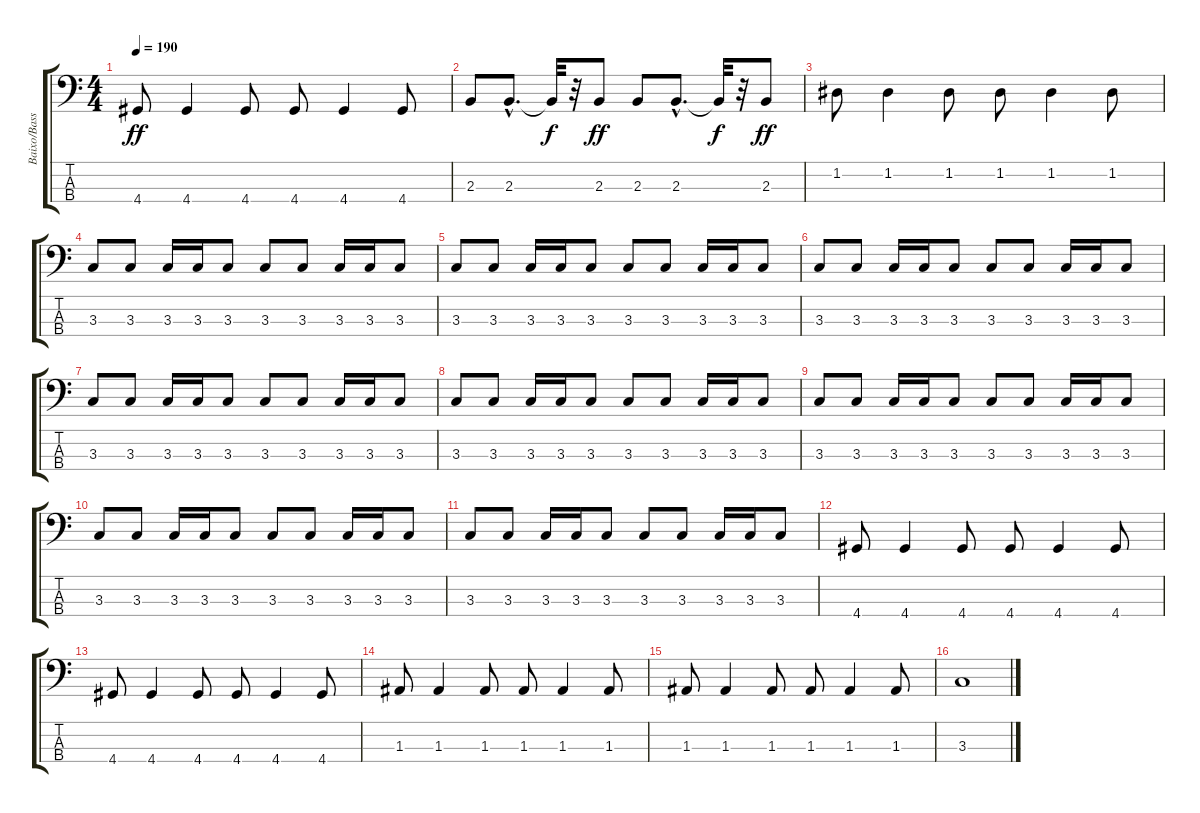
\track ("Baixo/Bass" "Baixo/Bass") {instrument slapbass1}
\staff {score tabs}
\tuning (G2 D2 A1 E1) {hide}
\ts (4 4)
\tempo 190
\clef f4
\ks c
4.4.8{dy ff} 4.4.4 4.4.8 4.4.8 4.4.4 4.4.8 |
2.3.8 2.3{hac}.8{d} 2.3{t}.32{dy f} r.32 2.3.8{dy ff} 2.3.8 2.3{hac}.8{d} 2.3{t}.32{dy f} r.32 2.3.8{dy ff} |
1.2.8 1.2.4 1.2.8 1.2.8 1.2.4 1.2.8 |
3.3.8{instrument electricbasspick} 3.3.8 3.3.16 3.3.16 3.3.8 3.3.8 3.3.8 3.3.16 3.3.16 3.3.8 |
3.3.8 3.3.8 3.3.16 3.3.16 3.3.8 3.3.8 3.3.8 3.3.16 3.3.16 3.3.8 |
3.3.8 3.3.8 3.3.16 3.3.16 3.3.8 3.3.8 3.3.8 3.3.16 3.3.16 3.3.8 |
3.3.8 3.3.8 3.3.16 3.3.16 3.3.8 3.3.8 3.3.8 3.3.16 3.3.16 3.3.8 |
3.3.8 3.3.8 3.3.16 3.3.16 3.3.8 3.3.8 3.3.8 3.3.16 3.3.16 3.3.8 |
3.3.8 3.3.8 3.3.16 3.3.16 3.3.8 3.3.8 3.3.8 3.3.16 3.3.16 3.3.8 |
3.3.8 3.3.8 3.3.16 3.3.16 3.3.8 3.3.8 3.3.8 3.3.16 3.3.16 3.3.8 |
3.3.8 3.3.8 3.3.16 3.3.16 3.3.8 3.3.8 3.3.8 3.3.16 3.3.16 3.3.8 |
4.4.8 4.4.4 4.4.8 4.4.8 4.4.4 4.4.8 |
4.4.8 4.4.4 4.4.8 4.4.8 4.4.4 4.4.8 |
1.3.8 1.3.4 1.3.8 1.3.8 1.3.4 1.3.8 |
1.3.8 1.3.4 1.3.8 1.3.8 1.3.4 1.3.8 |
3.3.1
